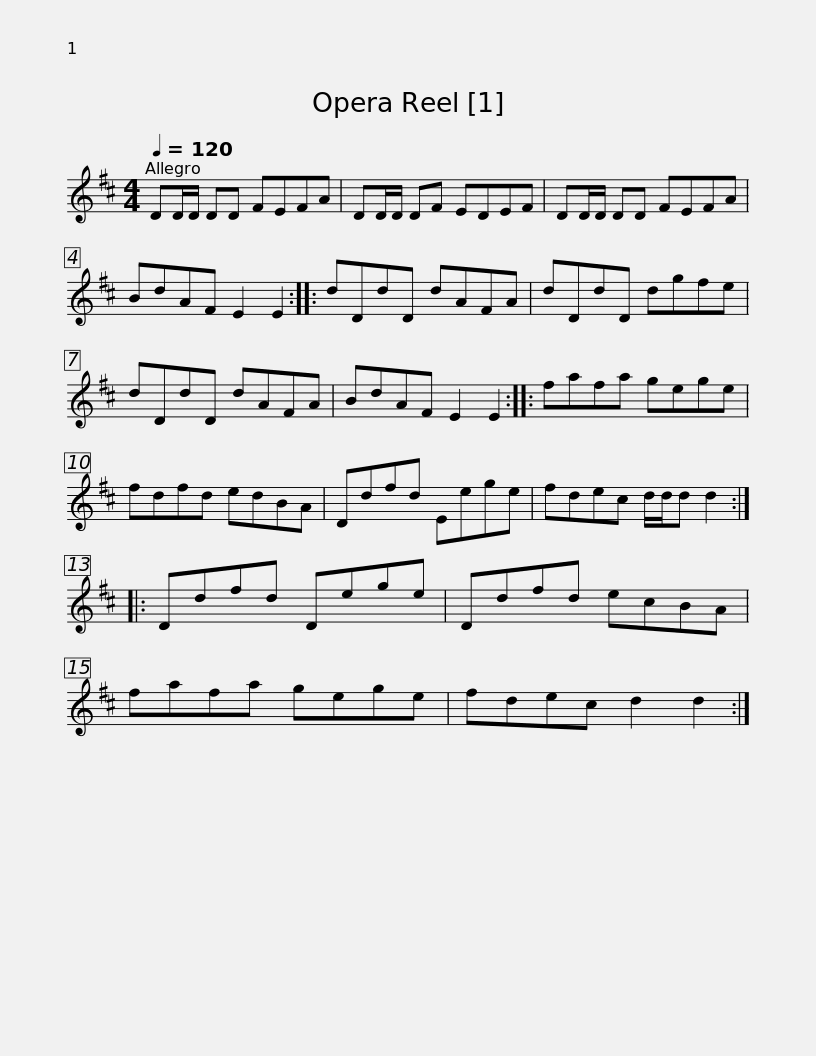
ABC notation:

X:1
L:1/8
Q:1/4=120
M:4/4
I:linebreak $
K:D
V:1 treble
V:1
 DD/D/ DD FEFA | DD/D/ DF EDEF | DD/D/ DD FEFA | BdAF E2 E2 :: dDdD dAFA |$ %5
 dDdD dgfe | dDdD dAFA | BdAF E2 E2 :: fafa gege | fdfd edBA |$ %10
 Ddfd Eege | fdec d/d/d d2 :: Ddfd Dege | Ddfd ecBA | fafa gege |$ %15
 fdec d2 d2 :| %16
